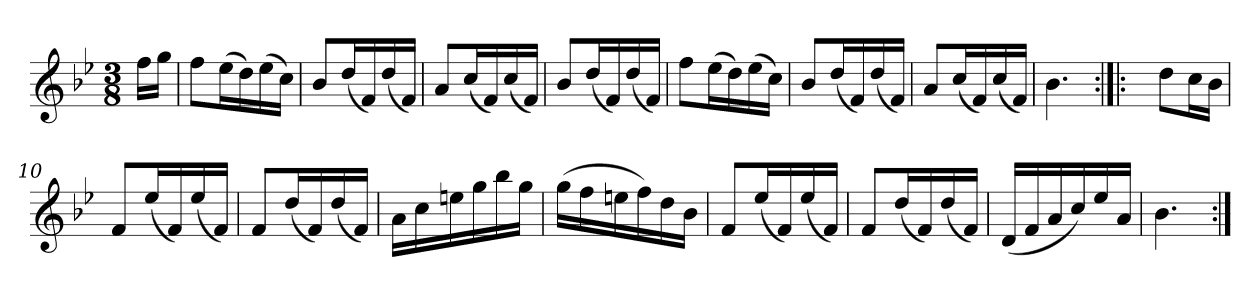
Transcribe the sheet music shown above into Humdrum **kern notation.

**kern
*part1
*staff1
*clefG2
*k[b-e-]
*B-:
*M3/8
*MM120
=
16ff\LL
16gg\JJ
=1
8ff\L
(16ee-\L
16dd\)
(16ee-\
16cc\JJ)
=2
8b-/L
(16dd/L
16f/)
(16dd/
16f/JJ)
=3
8a/L
(16cc/L
16f/)
(16cc/
16f/JJ)
=4
8b-/L
(16dd/L
16f/)
(16dd/
16f/JJ)
=5
8ff\L
(16ee-\L
16dd\)
(16ee-\
16cc\JJ)
=6
8b-/L
(16dd/L
16f/)
(16dd/
16f/JJ)
=7
8a/L
(16cc/L
16f/)
(16cc/
16f/JJ)
=8
4.b-
=9:|!|:
8ryy
8dd\L
16cc\L
16b-\JJ
=10
8f/L
(16ee-/L
16f/)
(16ee-/
16f/JJ)
=11
8f/L
(16dd/L
16f/)
(16dd/
16f/JJ)
=12
16a\LL
16cc\
16een\
16gg\
16bb-\
16gg\JJ
=13
(16gg\LL
16ff\
16een\
16ff\)
16dd\
16b-\JJ
=14
8f/L
(16ee-/L
16f/)
(16ee-/
16f/JJ)
=15
8f/L
(16dd/L
16f/)
(16dd/
16f/JJ)
=16
(16d/LL
16f/
16a/
16cc/)
16ee-/
16a/JJ
=17
4.b-
=:|!
*-
